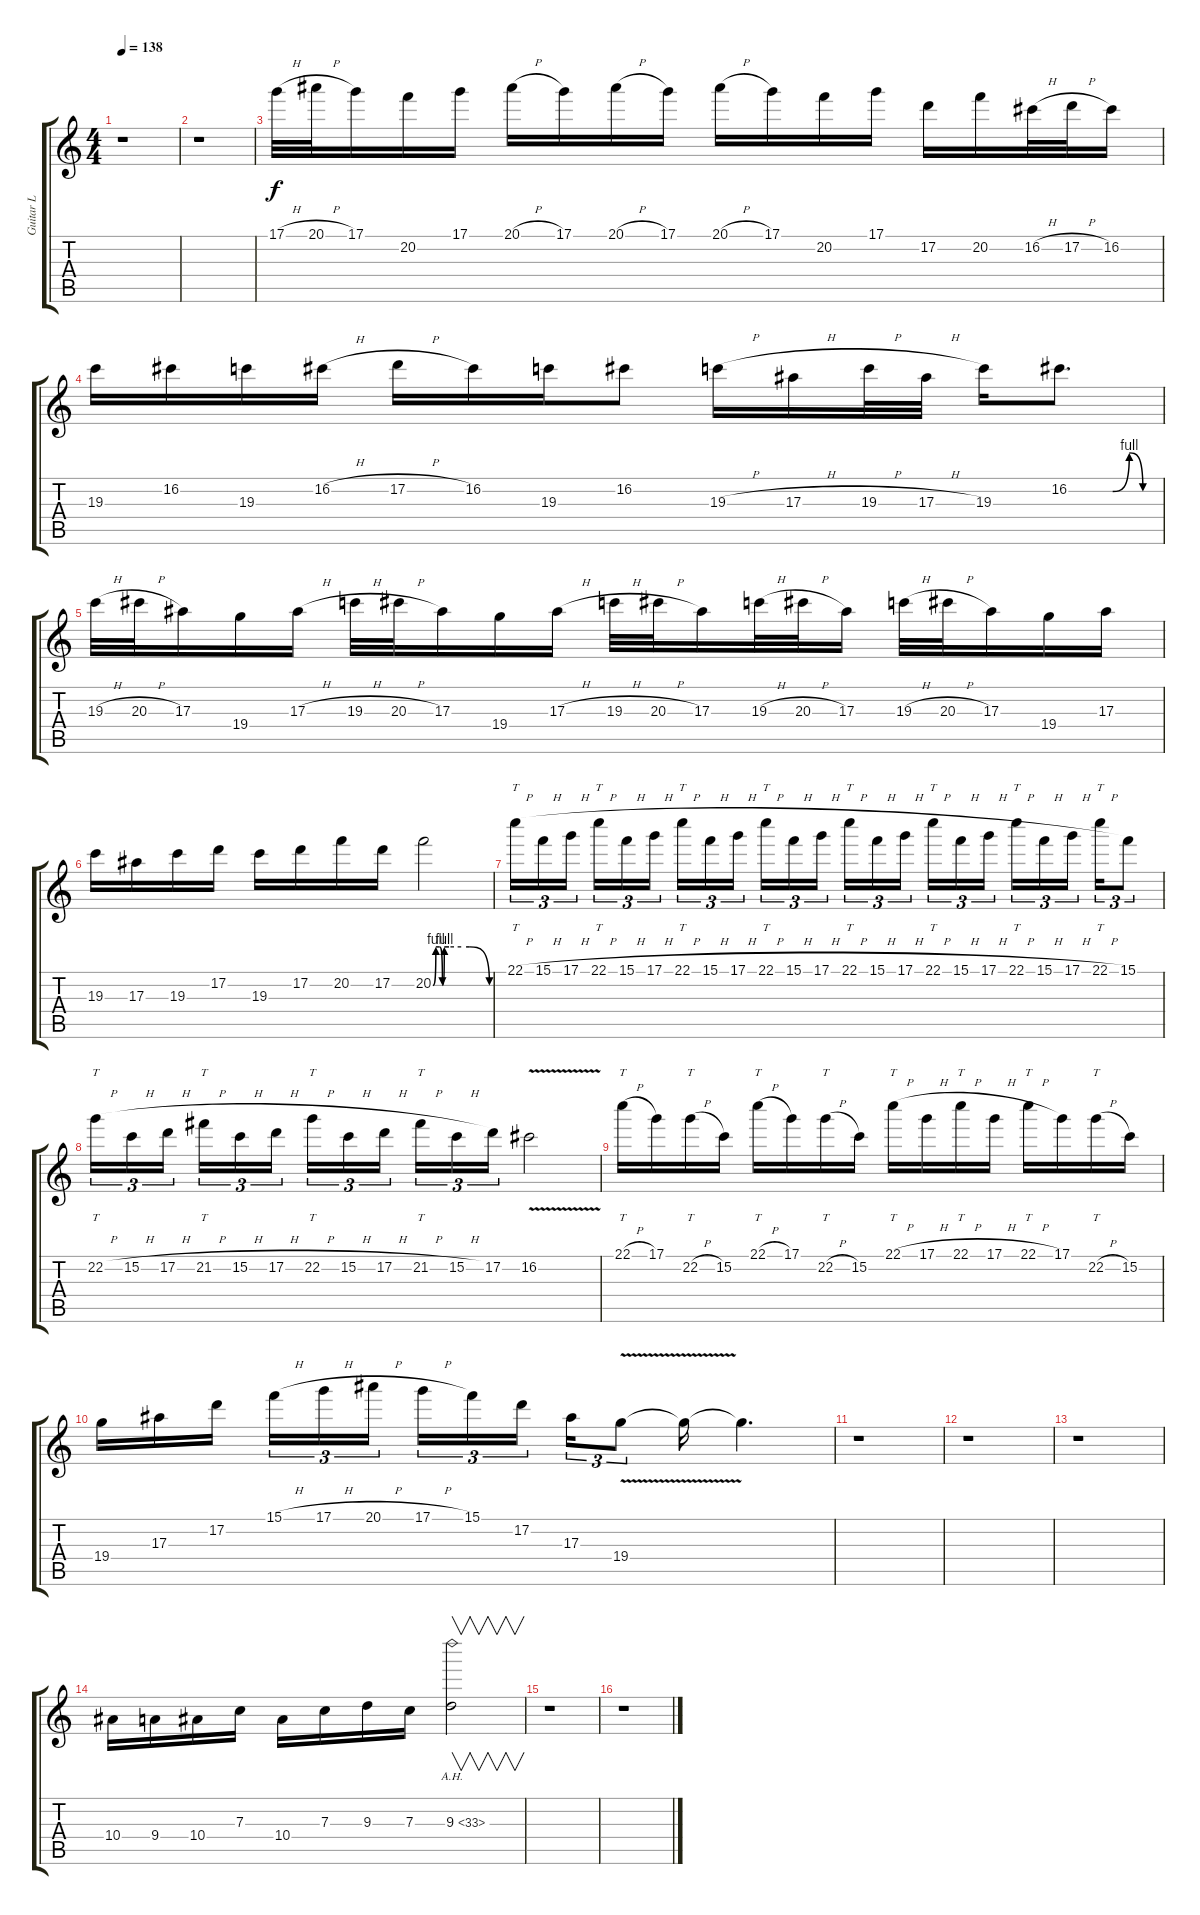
\track ("Guitar L" "Guitar L") {instrument distortionguitar}
\staff {score tabs}
\tuning (D4 A3 F3 C3 G2 C2) {hide}
\ts (4 4)
\tempo 138
\clef g2
\ks c
r.1{dy f} |
r.1 |
17.1{h}.32{balance 8} 20.1{h}.32 17.1.16 20.2.16 17.1.16 20.1{h}.16 17.1.16 20.1{h}.16 17.1.16 20.1{h}.16 17.1.16 20.2.16 17.1.16 17.2.16 20.2.16 16.2{h}.32 17.2{h}.32 16.2.16 |
19.3.16 16.2.16 19.3.16 16.2{h}.16 17.2{h}.16 16.2.16 19.3.16 16.2.8 19.3{h}.16 17.3{h}.16 19.3{h}.32 17.3{h}.32 19.3.16 16.2{be (custom 0 0 15 0 29 0 40 4 49 0 60 0)}.8{d} |
19.3{h}.32 20.3{h}.32 17.3.16 19.4.16 17.3{h}.16 19.3{h}.32 20.3{h}.32 17.3.16 19.4.16 17.3{h}.16 19.3{h}.32 20.3{h}.32 17.3.16 19.3{h}.32 20.3{h}.32 17.3.16 19.3{h}.32 20.3{h}.32 17.3.16 19.4.16 17.3.16 |
19.3.16 17.3.16 19.3.16 17.2.16 19.3.16 17.2.16 20.2.16 17.2.16 20.2{be (custom 0 0 3 4 7 4 10 0 12 4 17 4 30 4 39 4 60 0)}.2 |
22.1{h}.16{tt tu (3 2)} 15.1{h}.16{tu (3 2)} 17.1{h}.16{tu (3 2) beam splitsecondary} 22.1{h}.16{tt tu (3 2)} 15.1{h}.16{tu (3 2)} 17.1{h}.16{tu (3 2)} 22.1{h}.16{tt tu (3 2)} 15.1{h}.16{tu (3 2)} 17.1{h}.16{tu (3 2) beam splitsecondary} 22.1{h}.16{tt tu (3 2)} 15.1{h}.16{tu (3 2)} 17.1{h}.16{tu (3 2)} 22.1{h}.16{tt tu (3 2)} 15.1{h}.16{tu (3 2)} 17.1{h}.16{tu (3 2) beam splitsecondary} 22.1{h}.16{tt tu (3 2)} 15.1{h}.16{tu (3 2)} 17.1{h}.16{tu (3 2)} 22.1{h}.16{tt tu (3 2)} 15.1{h}.16{tu (3 2)} 17.1{h}.16{tu (3 2) beam splitsecondary} 22.1{h}.16{tt tu (3 2)} 15.1.8{tu (3 2)} |
22.2{h}.16{tt tu (3 2)} 15.2{h}.16{tu (3 2)} 17.2{h}.16{tu (3 2) beam splitsecondary} 21.2{h}.16{tt tu (3 2)} 15.2{h}.16{tu (3 2)} 17.2{h}.16{tu (3 2)} 22.2{h}.16{tt tu (3 2)} 15.2{h}.16{tu (3 2)} 17.2{h}.16{tu (3 2) beam splitsecondary} 21.2{h}.16{tt tu (3 2)} 15.2{h}.16{tu (3 2)} 17.2.16{tu (3 2)} 16.2{v}.2 |
22.1{h}.16{tt} 17.1.16 22.2{h}.16{tt} 15.2.16 22.1{h}.16{tt} 17.1.16 22.2{h}.16{tt} 15.2.16 22.1{h}.16{tt} 17.1{h}.16 22.1{h}.16{tt} 17.1{h}.16 22.1{h}.16{tt} 17.1.16 22.2{h}.16{tt} 15.2.16 |
19.4.16 17.3.16 17.2.16{beam splitsecondary} 15.1{h}.16{tu (3 2)} 17.1{h}.16{tu (3 2)} 20.1{h}.16{tu (3 2) beam splitsecondary} 17.1{h}.16{tu (3 2)} 15.1.16{tu (3 2)} 17.2.16{tu (3 2) beam splitsecondary} 17.3.16{tu (3 2)} 19.4{v}.8{tu (3 2)} 19.4{t}.16 19.4{t}.4{d} |
r.1 |
r.1 |
r.1 |
10.4.16 9.4.16 10.4.16 7.3.16 10.4.16 7.3.16 9.3.16 7.3.16 9.3{ah 24}.2{v} |
r.1 |
r.1
